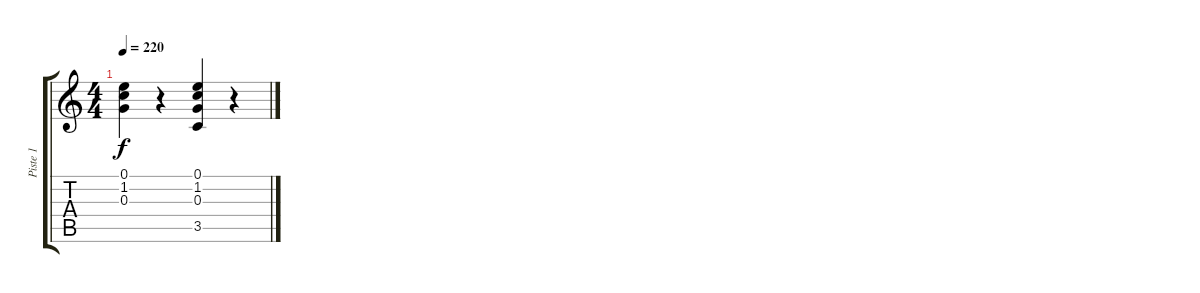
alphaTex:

\track ("Piste 1" "Piste 1") {instrument acousticguitarnylon}
\staff {score tabs}
\tuning (E4 B3 G3 D3 A2 E2) {hide}
\ts (4 4)
\tempo 220
\clef g2
\ks c
(0.1 1.2 0.3).4{dy f} r.4 (0.1 1.2 0.3 3.5).4 r.4
